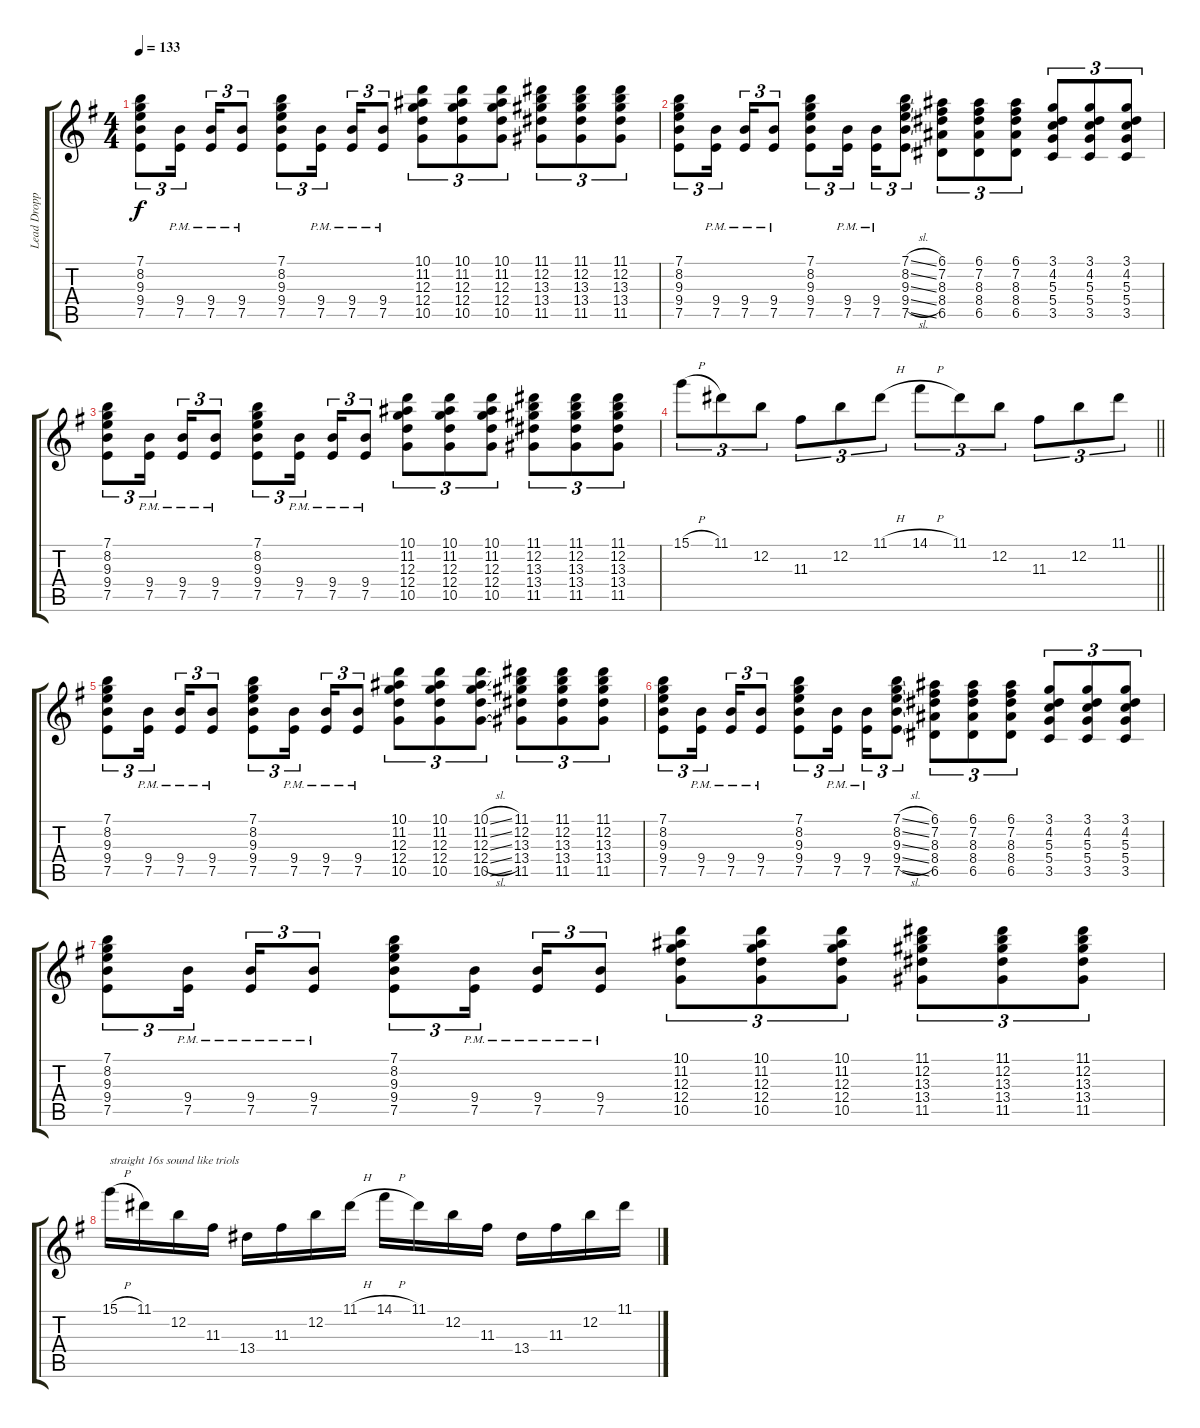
\track ("Lead Dropped D " "Lead Dropp") {instrument distortionguitar}
\staff {score tabs}
\tuning (E4 B3 G3 D3 A2 D2) {hide}
\ts (4 4)
\section ("" "")
\tempo 133
\clef g2
\ks eminor
(7.1 8.2 9.3 9.4 7.5).8{tu (3 2) dy f} (9.4{pm} 7.5{pm}).16{tu (3 2) beam splitsecondary} (9.4{pm} 7.5{pm}).16{tu (3 2)} (9.4{pm} 7.5{pm}).8{tu (3 2)} (7.1 8.2 9.3 9.4 7.5).8{tu (3 2)} (9.4{pm} 7.5{pm}).16{tu (3 2) beam splitsecondary} (9.4{pm} 7.5{pm}).16{tu (3 2)} (9.4{pm} 7.5{pm}).8{tu (3 2)} (10.1 11.2 12.3 12.4 10.5).8{tu (3 2)} (10.1 11.2 12.3 12.4 10.5).8{tu (3 2)} (10.1 11.2 12.3 12.4 10.5).8{tu (3 2)} (11.1 12.2 13.3 13.4 11.5).8{tu (3 2)} (11.1 12.2 13.3 13.4 11.5).8{tu (3 2)} (11.1 12.2 13.3 13.4 11.5).8{tu (3 2)} |
(7.1 8.2 9.3 9.4 7.5).8{tu (3 2)} (9.4{pm} 7.5{pm}).16{tu (3 2) beam splitsecondary} (9.4{pm} 7.5{pm}).16{tu (3 2)} (9.4{pm} 7.5{pm}).8{tu (3 2)} (7.1 8.2 9.3 9.4 7.5).8{tu (3 2)} (9.4{pm} 7.5{pm}).16{tu (3 2) beam splitsecondary} (9.4{pm} 7.5{pm}).16{tu (3 2)} (7.1{sl} 8.2{sl} 9.3{sl} 9.4{sl} 7.5{sl}).8{tu (3 2)} (6.1 7.2 8.3 8.4 6.5).8{tu (3 2)} (6.1 7.2 8.3 8.4 6.5).8{tu (3 2)} (6.1 7.2 8.3 8.4 6.5).8{tu (3 2)} (3.1 4.2 5.3 5.4 3.5).8{tu (3 2)} (3.1 4.2 5.3 5.4 3.5).8{tu (3 2)} (3.1 4.2 5.3 5.4 3.5).8{tu (3 2)} |
(7.1 8.2 9.3 9.4 7.5).8{tu (3 2)} (9.4{pm} 7.5{pm}).16{tu (3 2) beam splitsecondary} (9.4{pm} 7.5{pm}).16{tu (3 2)} (9.4{pm} 7.5{pm}).8{tu (3 2)} (7.1 8.2 9.3 9.4 7.5).8{tu (3 2)} (9.4{pm} 7.5{pm}).16{tu (3 2) beam splitsecondary} (9.4{pm} 7.5{pm}).16{tu (3 2)} (9.4{pm} 7.5{pm}).8{tu (3 2)} (10.1 11.2 12.3 12.4 10.5).8{tu (3 2)} (10.1 11.2 12.3 12.4 10.5).8{tu (3 2)} (10.1 11.2 12.3 12.4 10.5).8{tu (3 2)} (11.1 12.2 13.3 13.4 11.5).8{tu (3 2)} (11.1 12.2 13.3 13.4 11.5).8{tu (3 2)} (11.1 12.2 13.3 13.4 11.5).8{tu (3 2)} |
\barLineRight lightlight
15.1{h}.8{tu (3 2)} 11.1.8{tu (3 2)} 12.2.8{tu (3 2)} 11.3.8{tu (3 2)} 12.2.8{tu (3 2)} 11.1{h}.8{tu (3 2)} 14.1{h}.8{tu (3 2)} 11.1.8{tu (3 2)} 12.2.8{tu (3 2)} 11.3.8{tu (3 2)} 12.2.8{tu (3 2)} 11.1.8{tu (3 2)} |
(7.1 8.2 9.3 9.4 7.5).8{tu (3 2)} (9.4{pm} 7.5{pm}).16{tu (3 2) beam splitsecondary} (9.4{pm} 7.5{pm}).16{tu (3 2)} (9.4{pm} 7.5{pm}).8{tu (3 2)} (7.1 8.2 9.3 9.4 7.5).8{tu (3 2)} (9.4{pm} 7.5{pm}).16{tu (3 2) beam splitsecondary} (9.4{pm} 7.5{pm}).16{tu (3 2)} (9.4{pm} 7.5{pm}).8{tu (3 2)} (10.1 11.2 12.3 12.4 10.5).8{tu (3 2)} (10.1 11.2 12.3 12.4 10.5).8{tu (3 2)} (10.1{sl} 11.2{sl} 12.3{sl} 12.4{sl} 10.5{sl}).8{tu (3 2)} (11.1 12.2 13.3 13.4 11.5).8{tu (3 2)} (11.1 12.2 13.3 13.4 11.5).8{tu (3 2)} (11.1 12.2 13.3 13.4 11.5).8{tu (3 2)} |
(7.1 8.2 9.3 9.4 7.5).8{tu (3 2)} (9.4{pm} 7.5{pm}).16{tu (3 2) beam splitsecondary} (9.4{pm} 7.5{pm}).16{tu (3 2)} (9.4{pm} 7.5{pm}).8{tu (3 2)} (7.1 8.2 9.3 9.4 7.5).8{tu (3 2)} (9.4{pm} 7.5{pm}).16{tu (3 2) beam splitsecondary} (9.4{pm} 7.5{pm}).16{tu (3 2)} (7.1{sl} 8.2{sl} 9.3{sl} 9.4{sl} 7.5{sl}).8{tu (3 2)} (6.1 7.2 8.3 8.4 6.5).8{tu (3 2)} (6.1 7.2 8.3 8.4 6.5).8{tu (3 2)} (6.1 7.2 8.3 8.4 6.5).8{tu (3 2)} (3.1 4.2 5.3 5.4 3.5).8{tu (3 2)} (3.1 4.2 5.3 5.4 3.5).8{tu (3 2)} (3.1 4.2 5.3 5.4 3.5).8{tu (3 2)} |
(7.1 8.2 9.3 9.4 7.5).8{tu (3 2)} (9.4{pm} 7.5{pm}).16{tu (3 2) beam splitsecondary} (9.4{pm} 7.5{pm}).16{tu (3 2)} (9.4{pm} 7.5{pm}).8{tu (3 2)} (7.1 8.2 9.3 9.4 7.5).8{tu (3 2)} (9.4{pm} 7.5{pm}).16{tu (3 2) beam splitsecondary} (9.4{pm} 7.5{pm}).16{tu (3 2)} (9.4{pm} 7.5{pm}).8{tu (3 2)} (10.1 11.2 12.3 12.4 10.5).8{tu (3 2)} (10.1 11.2 12.3 12.4 10.5).8{tu (3 2)} (10.1 11.2 12.3 12.4 10.5).8{tu (3 2)} (11.1 12.2 13.3 13.4 11.5).8{tu (3 2)} (11.1 12.2 13.3 13.4 11.5).8{tu (3 2)} (11.1 12.2 13.3 13.4 11.5).8{tu (3 2)} |
15.1{h}.16{txt "straight 16s sound like triols"} 11.1.16 12.2.16 11.3.16 13.4.16 11.3.16 12.2.16 11.1{h}.16 14.1{h}.16 11.1.16 12.2.16 11.3.16 13.4.16 11.3.16 12.2.16 11.1.16
